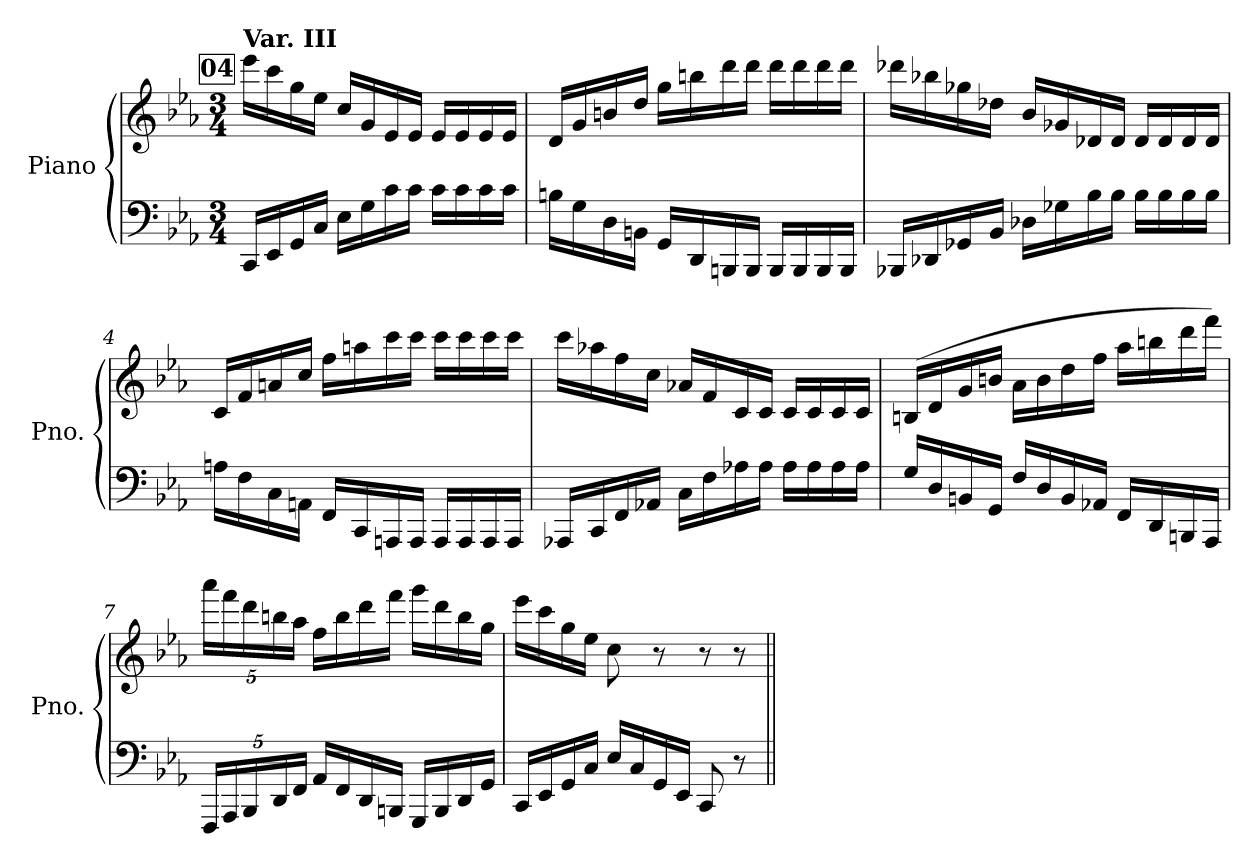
**kern	**kern
*part1	*part1
*staff2	*staff1
*I"Piano	*
*I'Pno.	*
*clefF4	*clefG2
*k[b-e-a-]	*k[b-e-a-]
*M3/4	*M3/4
!!LO:REH:place=s1:a:B:fs=14:t=04
=1	=1
!	!LO:TX:a:B:t=Var. III
16CC</LL	16eee-\LL
16EE-</	16ccc\
16GG/	16gg\
16C/JJ	16ee-\JJ
16E-<\LL	16cc/LL
16G\	16g/
16c\	16e-/
16c<\JJ	16e-/JJ
16c<\LL	16e-/LL
16c<\	16e-/
16c<\	16e-/
16c<\JJ	16e-/JJ
=2	=2
16Bn<\LL	16d/LL
16G\	16g/
16D\	16bn/
16BBn<\JJ	16dd/JJ
16GG/LL	16gg\LL
16DD</	16bbn\
16BBBn</	16ddd\
16BBB</JJ	16ddd\JJ
16BBB</LL	16ddd\LL
16BBB</	16ddd\
16BBB</	16ddd\
16BBB</JJ	16ddd\JJ
=3	=3
16BBB-X</LL	16ddd-X\LL
16DD-X</	16bb-X\
16GG-X/	16gg-X\
16BB-/JJ	16dd-X\JJ
16D-X<\LL	16b-/LL
16G-X\	16g-X/
16B-\	16d-X/
16B-<\JJ	16d-/JJ
16B-<\LL	16d-/LL
16B-<\	16d-/
16B-<\	16d-/
16B-<\JJ	16d-/JJ
=4	=4
16An<\LL	16c/LL
16F\	16f/
16C\	16an/
16AAn<\JJ	16cc/JJ
16FF/LL	16ff\LL
16CC</	16aan\
16AAAn</	16ccc\
16AAA</JJ	16ccc\JJ
16AAA</LL	16ccc\LL
16AAA</	16ccc\
16AAA</	16ccc\
16AAA</JJ	16ccc\JJ
=5	=5
16AAA-X</LL	16ccc\LL
16CC/	16aa-X\
16FF/	16ff\
16AA-X</JJ	16cc\JJ
16C\LL	16a-X/LL
16F\	16f/
16A-X><\	16c/
16A-><\JJ	16c/JJ
16A-><\LL	16c/LL
16A-><\	16c/
16A-><\	16c/
16A-><\JJ	16c/JJ
=6	=6
16G</LL	(>16Bn/LL
16D/	16d/
16BBn</	16g/
16GG/JJ	16bn/JJ
16F</LL	16a-\LL
16D/	16b\
16BB/	16dd\
16AA-X/JJ	16ff\JJ
16FF</LL	16aa-\LL
16DD/	16bbn\
16BBBn/	16ddd\
16AAA-/JJ	16fff\JJ)
=7	=7
*Xbrackettup	*Xbrackettup
20FFF/LL	20aaa-\LL
20AAA-/	20fff\
20BBB-/	20ddd\
20DD/	20bbn\
20FF/JJ	20aa-\JJ
16AA-</LL	16ff\LL
16FF</	16bb\
16DD/	16ddd\
16BBBn/JJ	16fff\JJ
16GGG/LL	16ggg\LL
16BBB/	16ddd\
16DD/	16bb\
16GG/JJ	16gg\JJ
=8	=8
16CC/LL	16eee-\LL
16EE-/	16ccc\
16GG/	16gg\
16C/JJ	16ee-\JJ
16E-</LL	8cc\
16C</	.
16GG/	8r
16EE-/JJ	.
8CC/	8r
8r	8r
=||	=||
*-	*-
